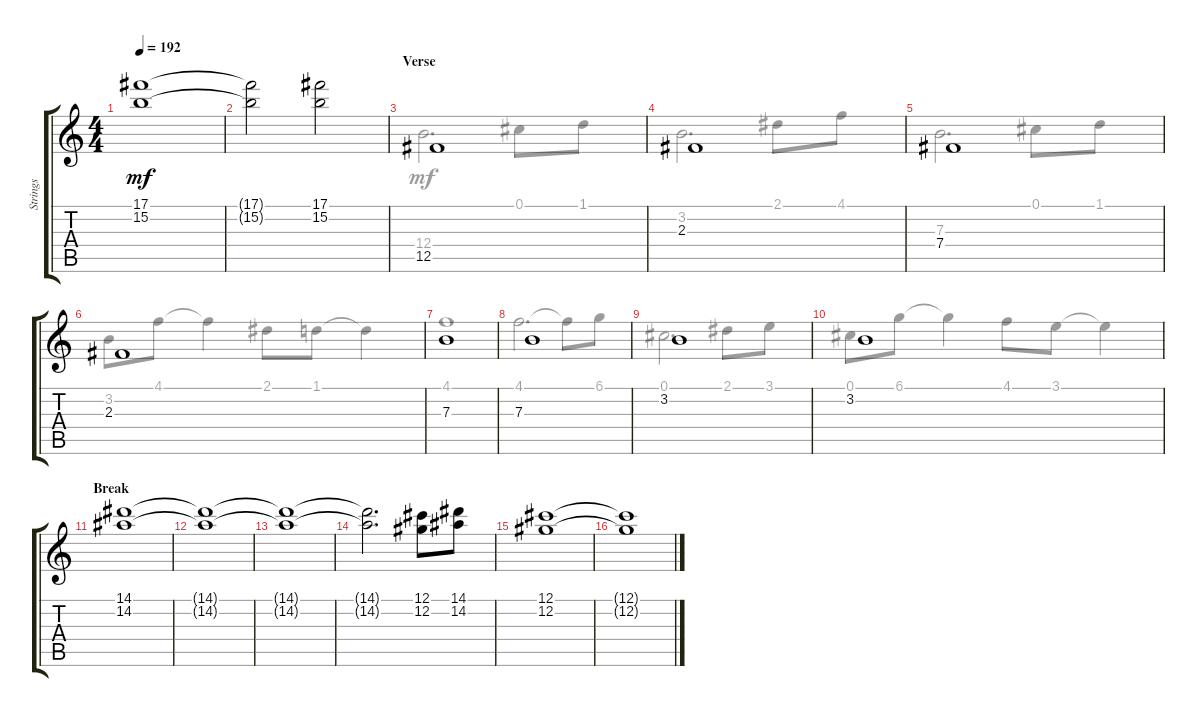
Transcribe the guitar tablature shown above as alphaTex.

\track ("Strings" "Strings") {instrument electricguitarclean}
\staff {score tabs}
\tuning (Db4 Ab3 E3 B2 Gb2 B1) {hide}
\voice
\ts (4 4)
\tempo 192
\clef g2
\ks aminor
(17.1 15.2).1{dy mf} |
(17.1{t} 15.2{t}).2 (17.1 15.2).2 |
\section ("" "Verse")
12.5.1 |
2.3.1 |
7.4.1 |
2.3.1 |
7.3.1 |
7.3.1 |
3.2.1 |
3.2.1 |
\section ("" "Break")
(14.1 14.2).1 |
(14.1{t} 14.2{t}).1 |
(14.1{t} 14.2{t}).1 |
(14.1{t} 14.2{t}).2{d} (12.1 12.2).8 (14.1 14.2).8 |
(12.1 12.2).1 |
(12.1{t} 12.2{t}).1
\voice
\clef g2
\ottava regular
\simile none
\ks aminor
|
|
12.4.2{d} 0.1.8 1.1.8 |
3.2.2{d} 2.1.8 4.1.8 |
7.3.2{d} 0.1.8 1.1.8 |
3.2.8 4.1.8 4.1{t}.4 2.1.8 1.1.8 1.1{t}.4 |
4.1.1 |
4.1.2{d} 4.1{t}.8 6.1.8 |
0.1.2{d} 2.1.8 3.1.8 |
0.1.8 6.1.8 6.1{t}.4 4.1.8 3.1.8 3.1{t}.4 |
|
|
|
|
|
